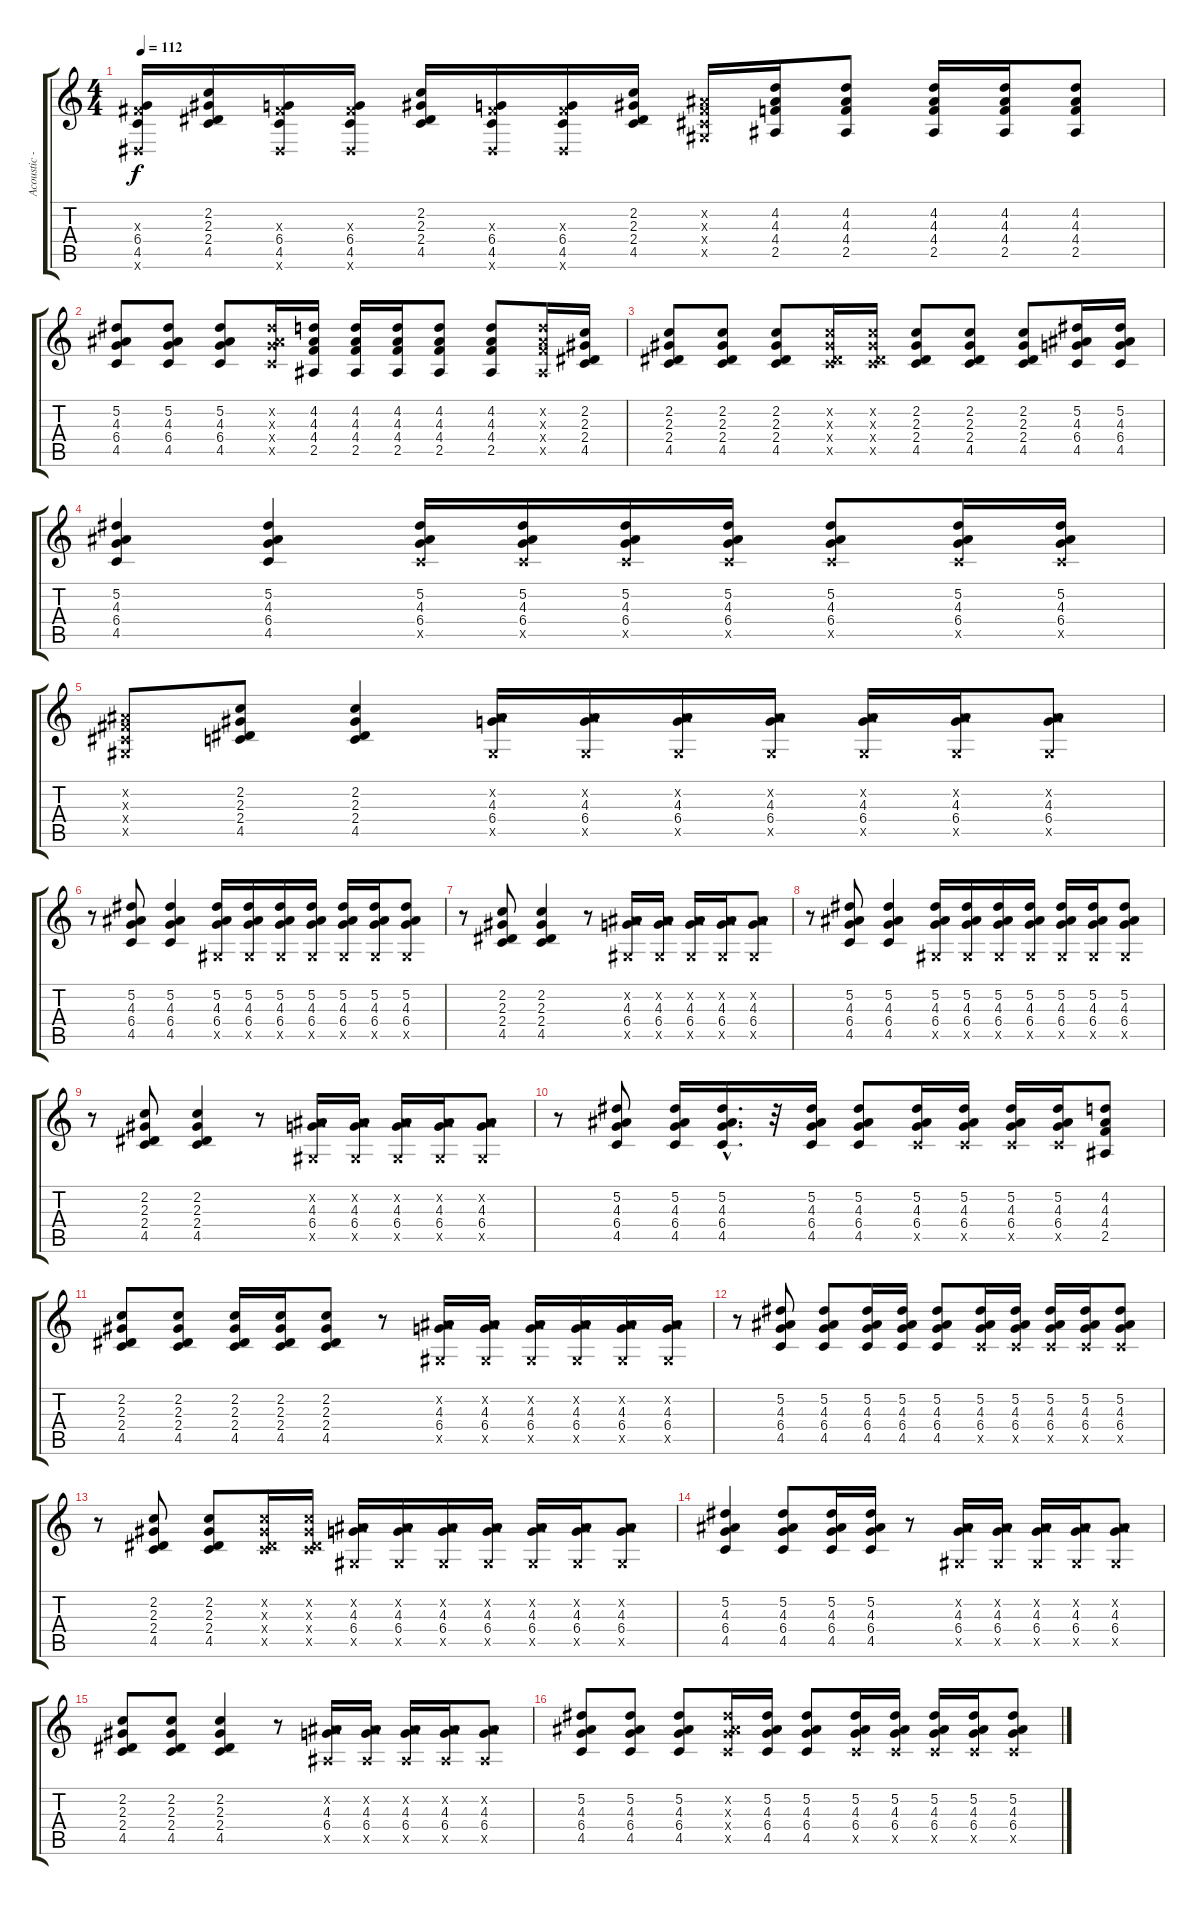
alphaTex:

\track ("Acoustic - Dave Mason" "Acoustic -") {instrument acousticguitarsteel}
\staff {score tabs}
\tuning (Eb4 Bb3 Gb3 Db3 Ab2 Eb2) {hide}
\ts (4 4)
\tempo 112
\clef g2
\ks c
(0.3{x} 6.4 4.5 0.6{x}).16{dy f} (2.2 2.3 2.4 4.5).16 (0.3{x} 6.4 4.5 0.6{x}).16 (0.3{x} 6.4 4.5 0.6{x}).16 (2.2 2.3 2.4 4.5).16 (0.3{x} 6.4 4.5 0.6{x}).16 (0.3{x} 6.4 4.5 0.6{x}).16 (2.2 2.3 2.4 4.5).16 (0.2{x} 0.3{x} 0.4{x} 0.5{x}).16 (4.2 4.3 4.4 2.5).16 (4.2 4.3 4.4 2.5).8 (4.2 4.3 4.4 2.5).16 (4.2 4.3 4.4 2.5).16 (4.2 4.3 4.4 2.5).8 |
(5.2 4.3 6.4 4.5).8 (5.2 4.3 6.4 4.5).8 (5.2 4.3 6.4 4.5).8 (5.2{x} 4.3{x} 6.4{x} 4.5{x}).16 (4.2 4.3 4.4 2.5).16 (4.2 4.3 4.4 2.5).16 (4.2 4.3 4.4 2.5).16 (4.2 4.3 4.4 2.5).8 (4.2 4.3 4.4 2.5).8 (4.2{x} 4.3{x} 4.4{x} 2.5{x}).16 (2.2 2.3 2.4 4.5).16 |
(2.2 2.3 2.4 4.5).8 (2.2 2.3 2.4 4.5).8 (2.2 2.3 2.4 4.5).8 (2.2{x} 2.3{x} 2.4{x} 4.5{x}).16 (2.2{x} 2.3{x} 2.4{x} 4.5{x}).16 (2.2 2.3 2.4 4.5).8 (2.2 2.3 2.4 4.5).8 (2.2 2.3 2.4 4.5).8 (5.2 4.3 6.4 4.5).16 (5.2 4.3 6.4 4.5).16 |
(5.2 4.3 6.4 4.5).4 (5.2 4.3 6.4 4.5).4 (5.2 4.3 6.4 4.5{x}).16 (5.2 4.3 6.4 4.5{x}).16 (5.2 4.3 6.4 4.5{x}).16 (5.2 4.3 6.4 4.5{x}).16 (5.2 4.3 6.4 4.5{x}).8 (5.2 4.3 6.4 4.5{x}).16 (5.2 4.3 6.4 4.5{x}).16 |
(0.2{x} 0.3{x} 0.4{x} 0.5{x}).8 (2.2 2.3 2.4 4.5).8 (2.2 2.3 2.4 4.5).4 (0.2{x} 4.3 6.4 0.5{x}).16 (0.2{x} 4.3 6.4 0.5{x}).16 (0.2{x} 4.3 6.4 0.5{x}).16 (0.2{x} 4.3 6.4 0.5{x}).16 (0.2{x} 4.3 6.4 0.5{x}).16 (0.2{x} 4.3 6.4 0.5{x}).16 (0.2{x} 4.3 6.4 0.5{x}).8 |
r.8 (5.2 4.3 6.4 4.5).8 (5.2 4.3 6.4 4.5).4 (5.2 4.3 6.4 0.5{x}).16 (5.2 4.3 6.4 0.5{x}).16 (5.2 4.3 6.4 0.5{x}).16 (5.2 4.3 6.4 0.5{x}).16 (5.2 4.3 6.4 0.5{x}).16 (5.2 4.3 6.4 0.5{x}).16 (5.2 4.3 6.4 0.5{x}).8 |
r.8 (2.2 2.3 2.4 4.5).8 (2.2 2.3 2.4 4.5).4 r.8 (0.2{x} 4.3 6.4 0.5{x}).16 (0.2{x} 4.3 6.4 0.5{x}).16 (0.2{x} 4.3 6.4 0.5{x}).16 (0.2{x} 4.3 6.4 0.5{x}).16 (0.2{x} 4.3 6.4 0.5{x}).8 |
r.8 (5.2 4.3 6.4 4.5).8 (5.2 4.3 6.4 4.5).4 (5.2 4.3 6.4 0.5{x}).16 (5.2 4.3 6.4 0.5{x}).16 (5.2 4.3 6.4 0.5{x}).16 (5.2 4.3 6.4 0.5{x}).16 (5.2 4.3 6.4 0.5{x}).16 (5.2 4.3 6.4 0.5{x}).16 (5.2 4.3 6.4 0.5{x}).8 |
r.8 (2.2 2.3 2.4 4.5).8 (2.2 2.3 2.4 4.5).4 r.8 (0.2{x} 4.3 6.4 0.5{x}).16 (0.2{x} 4.3 6.4 0.5{x}).16 (0.2{x} 4.3 6.4 0.5{x}).16 (0.2{x} 4.3 6.4 0.5{x}).16 (0.2{x} 4.3 6.4 0.5{x}).8 |
r.8 (5.2 4.3 6.4 4.5).8 (5.2 4.3 6.4 4.5).16 (5.2{hac} 4.3{hac} 6.4{hac} 4.5{hac}).16{d} r.32 (5.2 4.3 6.4 4.5).16 (5.2 4.3 6.4 4.5).8 (5.2 4.3 6.4 4.5{x}).16 (5.2 4.3 6.4 4.5{x}).16 (5.2 4.3 6.4 4.5{x}).16 (5.2 4.3 6.4 4.5{x}).16 (4.2 4.3 4.4 2.5).8 |
(2.2 2.3 2.4 4.5).8 (2.2 2.3 2.4 4.5).8 (2.2 2.3 2.4 4.5).16 (2.2 2.3 2.4 4.5).16 (2.2 2.3 2.4 4.5).8 r.8 (0.2{x} 4.3 6.4 0.5{x}).16 (0.2{x} 4.3 6.4 0.5{x}).16 (0.2{x} 4.3 6.4 0.5{x}).16 (0.2{x} 4.3 6.4 0.5{x}).16 (0.2{x} 4.3 6.4 0.5{x}).16 (0.2{x} 4.3 6.4 0.5{x}).16 |
r.8 (5.2 4.3 6.4 4.5).8 (5.2 4.3 6.4 4.5).8 (5.2 4.3 6.4 4.5).16 (5.2 4.3 6.4 4.5).16 (5.2 4.3 6.4 4.5).8 (5.2 4.3 6.4 4.5{x}).16 (5.2 4.3 6.4 4.5{x}).16 (5.2 4.3 6.4 4.5{x}).16 (5.2 4.3 6.4 4.5{x}).16 (5.2 4.3 6.4 4.5{x}).8 |
r.8 (2.2 2.3 2.4 4.5).8 (2.2 2.3 2.4 4.5).8 (2.2{x} 2.3{x} 2.4{x} 4.5{x}).16 (2.2{x} 2.3{x} 2.4{x} 4.5{x}).16 (0.2{x} 4.3 6.4 0.5{x}).16 (0.2{x} 4.3 6.4 0.5{x}).16 (0.2{x} 4.3 6.4 0.5{x}).16 (0.2{x} 4.3 6.4 0.5{x}).16 (0.2{x} 4.3 6.4 0.5{x}).16 (0.2{x} 4.3 6.4 0.5{x}).16 (0.2{x} 4.3 6.4 0.5{x}).8 |
(5.2 4.3 6.4 4.5).4 (5.2 4.3 6.4 4.5).8 (5.2 4.3 6.4 4.5).16 (5.2 4.3 6.4 4.5).16 r.8 (0.2{x} 4.3 6.4 0.5{x}).16 (0.2{x} 4.3 6.4 0.5{x}).16 (0.2{x} 4.3 6.4 0.5{x}).16 (0.2{x} 4.3 6.4 0.5{x}).16 (0.2{x} 4.3 6.4 0.5{x}).8 |
(2.2 2.3 2.4 4.5).8 (2.2 2.3 2.4 4.5).8 (2.2 2.3 2.4 4.5).4 r.8 (0.2{x} 4.3 6.4 2.5{x}).16 (0.2{x} 4.3 6.4 2.5{x}).16 (0.2{x} 4.3 6.4 2.5{x}).16 (0.2{x} 4.3 6.4 2.5{x}).16 (0.2{x} 4.3 6.4 2.5{x}).8 |
(5.2 4.3 6.4 4.5).8{volume 6} (5.2 4.3 6.4 4.5).8 (5.2 4.3 6.4 4.5).8 (5.2{x} 4.3{x} 6.4{x} 4.5{x}).16 (5.2 4.3 6.4 4.5).16 (5.2 4.3 6.4 4.5).8 (5.2 4.3 6.4 4.5{x}).16 (5.2 4.3 6.4 4.5{x}).16 (5.2 4.3 6.4 4.5{x}).16 (5.2 4.3 6.4 4.5{x}).16 (5.2 4.3 6.4 4.5{x}).8
